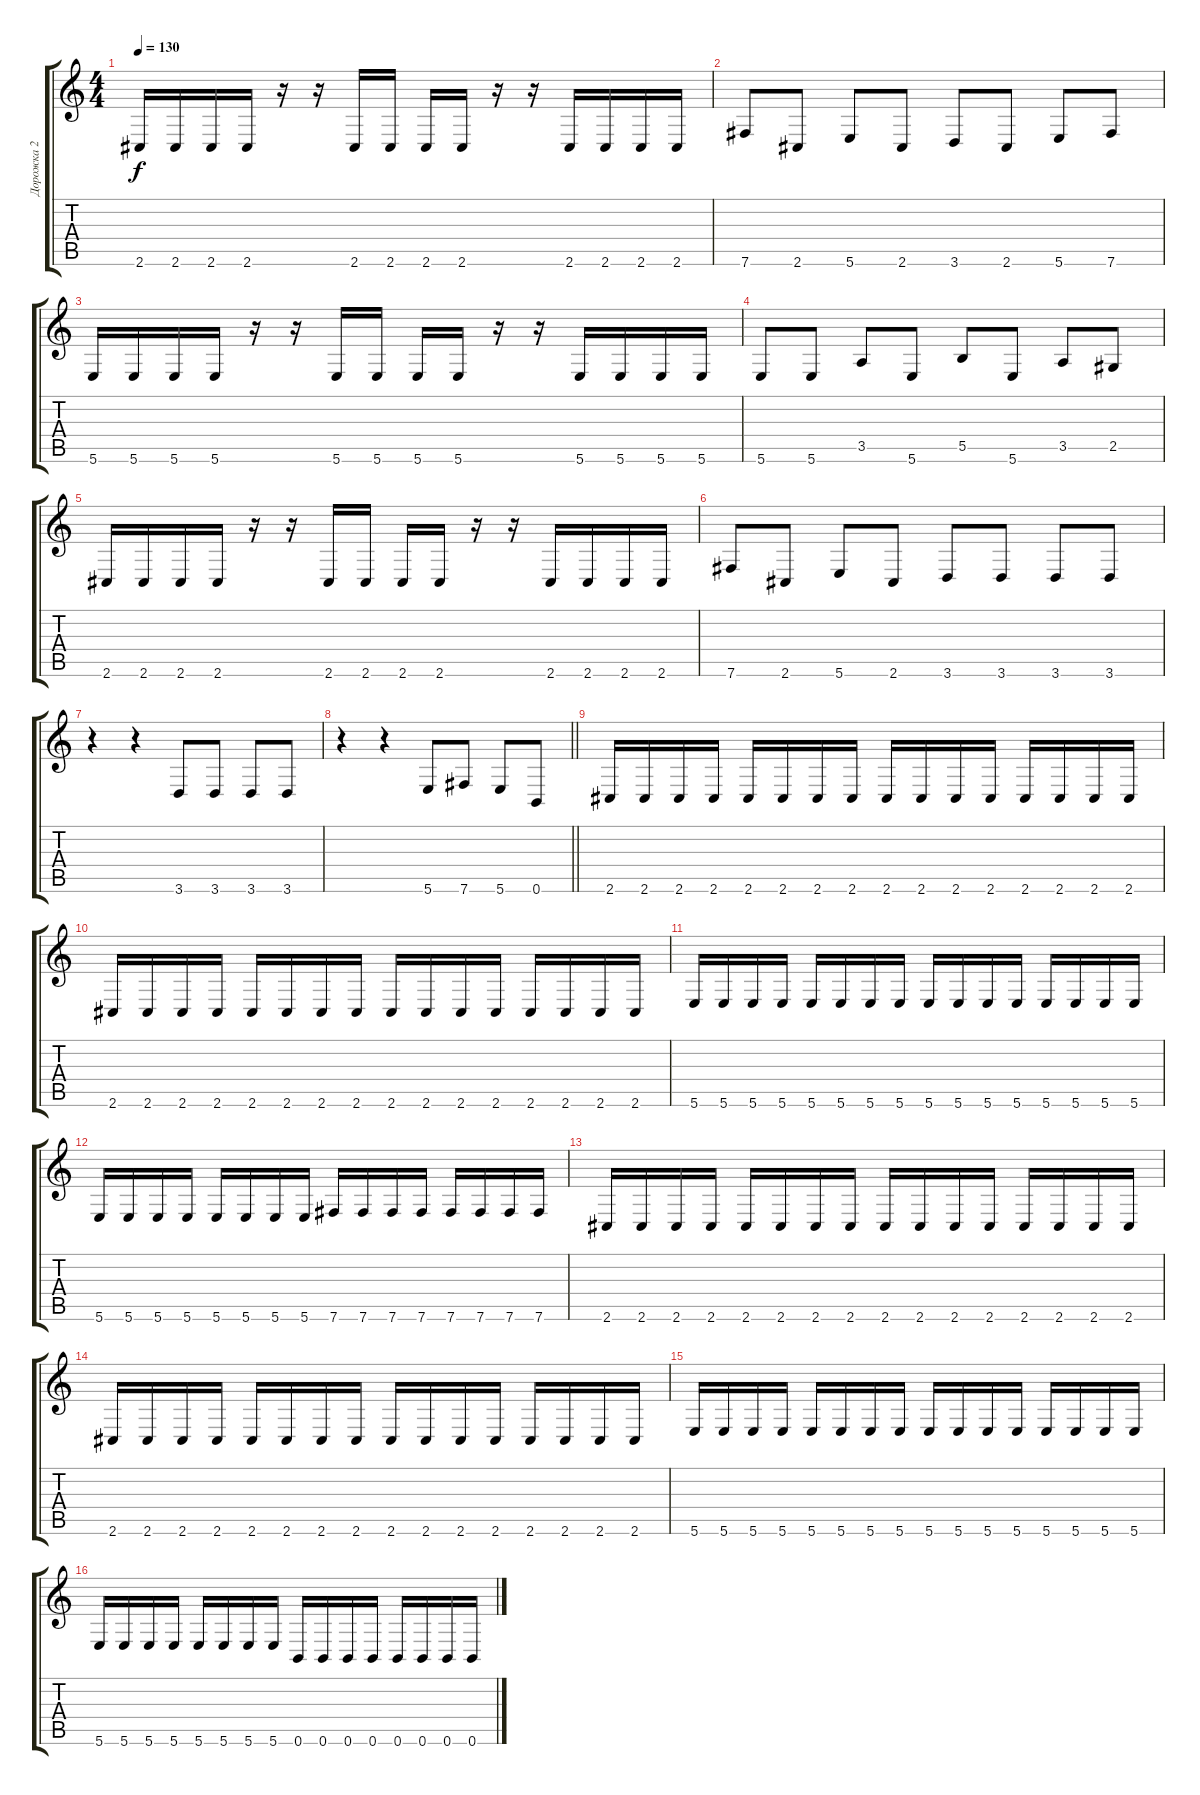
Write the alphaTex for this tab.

\track ("Дорожка 2" "Дорожка 2") {instrument distortionguitar}
\staff {score tabs}
\tuning (Db4 Ab3 E3 B2 Gb2 B1) {hide}
\ts (4 4)
\tempo 130
\clef g2
\ks c
2.6.16{dy f} 2.6.16 2.6.16 2.6.16 r.16 r.16 2.6.16 2.6.16 2.6.16 2.6.16 r.16 r.16 2.6.16 2.6.16 2.6.16 2.6.16 |
7.6.8 2.6.8 5.6.8 2.6.8 3.6.8 2.6.8 5.6.8 7.6.8 |
5.6.16 5.6.16 5.6.16 5.6.16 r.16 r.16 5.6.16 5.6.16 5.6.16 5.6.16 r.16 r.16 5.6.16 5.6.16 5.6.16 5.6.16 |
5.6.8 5.6.8 3.5.8 5.6.8 5.5.8 5.6.8 3.5.8 2.5.8 |
2.6.16 2.6.16 2.6.16 2.6.16 r.16 r.16 2.6.16 2.6.16 2.6.16 2.6.16 r.16 r.16 2.6.16 2.6.16 2.6.16 2.6.16 |
7.6.8 2.6.8 5.6.8 2.6.8 3.6.8 3.6.8 3.6.8 3.6.8 |
r.4 r.4 3.6.8 3.6.8 3.6.8 3.6.8 |
\barLineRight lightlight
r.4 r.4 5.6.8 7.6.8 5.6.8 0.6.8 |
\section ("" " ")
2.6.16 2.6.16 2.6.16 2.6.16 2.6.16 2.6.16 2.6.16 2.6.16 2.6.16 2.6.16 2.6.16 2.6.16 2.6.16 2.6.16 2.6.16 2.6.16 |
2.6.16 2.6.16 2.6.16 2.6.16 2.6.16 2.6.16 2.6.16 2.6.16 2.6.16 2.6.16 2.6.16 2.6.16 2.6.16 2.6.16 2.6.16 2.6.16 |
5.6.16 5.6.16 5.6.16 5.6.16 5.6.16 5.6.16 5.6.16 5.6.16 5.6.16 5.6.16 5.6.16 5.6.16 5.6.16 5.6.16 5.6.16 5.6.16 |
5.6.16 5.6.16 5.6.16 5.6.16 5.6.16 5.6.16 5.6.16 5.6.16 7.6.16 7.6.16 7.6.16 7.6.16 7.6.16 7.6.16 7.6.16 7.6.16 |
2.6.16 2.6.16 2.6.16 2.6.16 2.6.16 2.6.16 2.6.16 2.6.16 2.6.16 2.6.16 2.6.16 2.6.16 2.6.16 2.6.16 2.6.16 2.6.16 |
2.6.16 2.6.16 2.6.16 2.6.16 2.6.16 2.6.16 2.6.16 2.6.16 2.6.16 2.6.16 2.6.16 2.6.16 2.6.16 2.6.16 2.6.16 2.6.16 |
5.6.16 5.6.16 5.6.16 5.6.16 5.6.16 5.6.16 5.6.16 5.6.16 5.6.16 5.6.16 5.6.16 5.6.16 5.6.16 5.6.16 5.6.16 5.6.16 |
5.6.16 5.6.16 5.6.16 5.6.16 5.6.16 5.6.16 5.6.16 5.6.16 0.6.16 0.6.16 0.6.16 0.6.16 0.6.16 0.6.16 0.6.16 0.6.16
